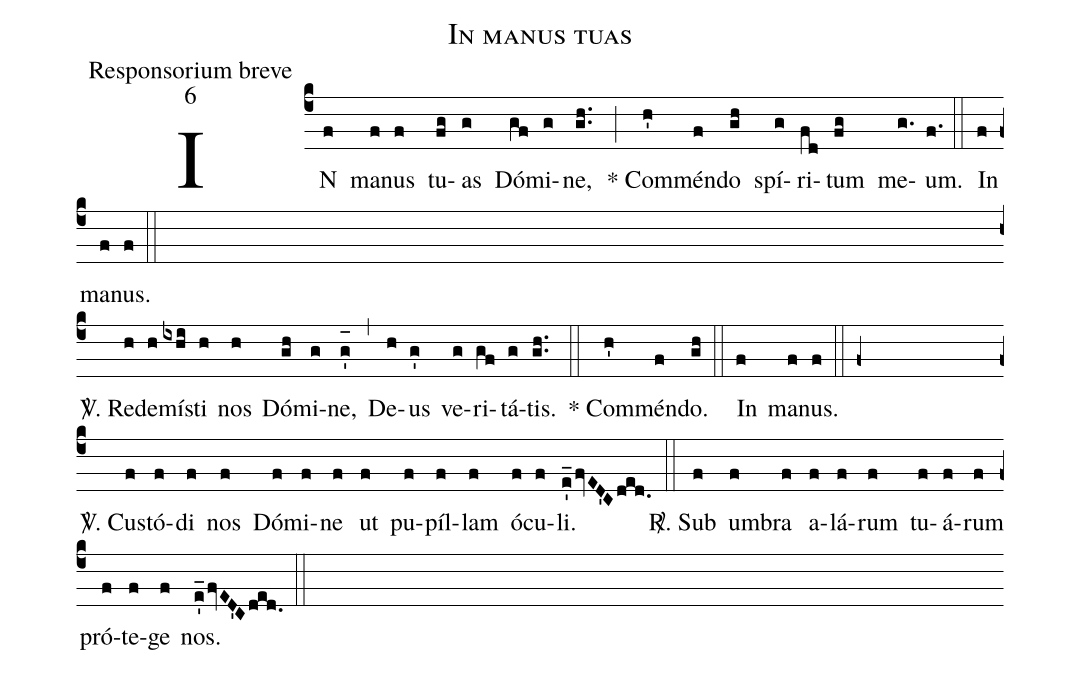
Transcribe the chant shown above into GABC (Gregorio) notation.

name:In manus tuas;
office-part:Responsorium breve;
mode:6;
%%
(c4) IN(f) ma(f)nus(f) tu(fg)as(g) Dó(gf)mi(g)ne,(gh..) (;) * Com(h')mén(f)do(gh) spí(g)ri(fd)tum(fg) me(g.)um.(f.) (::)
In(f) ma(f)nus.(f) (::Z)
<sp>V/</sp>. Red(h)e(h)mí(ixhi)sti(h) nos(h) Dó(gh)mi(g)ne,(g'_[oh:h]) (,) De(h)us(g') ve(g)ri(gf)tá(g)tis.(gh..) (::) * Com(h')mén(f)do.(gh) (::)
In(f) ma(f)nus.(f) (::) (f+)  (Z)

<sp>V/</sp>. Cus(f)tó(f)di(f) nos(f) Dó(f)mi(f)ne(f) ut(f) pu(f)píl(f)lam(f) ó(f)cu(f)li.(e_'/fvED'Cded.) (::)
<sp>R/</sp>. Sub(f) um(f)bra(f) a(f)lá(f)rum(f) tu(f)á(f)rum(f) pró(f)te(f)ge(f) nos.(e_'/fvED'Cded.) (::)
